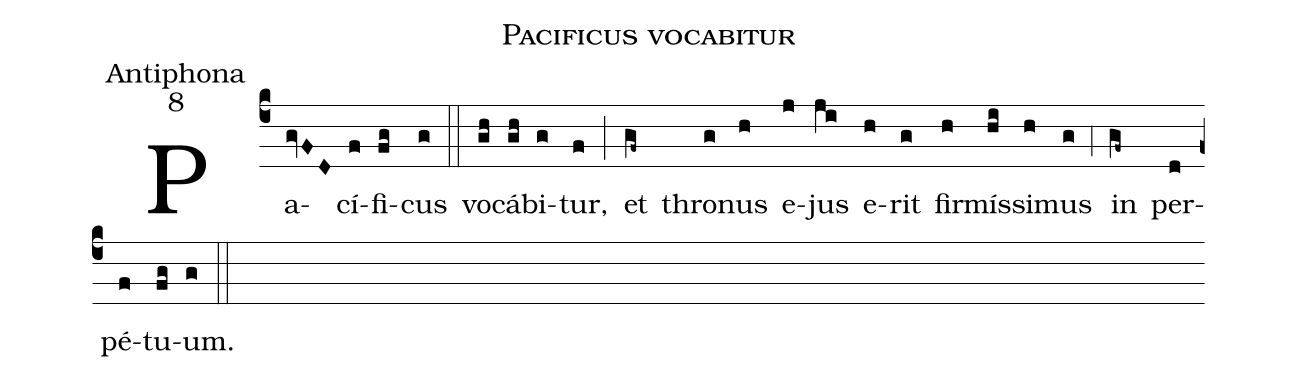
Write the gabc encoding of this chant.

name:Pacificus vocabitur;
office-part:Antiphona;
mode:8;
%%
(c4) Pa(gvFD)cí(f)fi(fg)cus(g) (::) vo(gh)cá(gh)bi(g)tur,(f) (;) et(gf~) thro(g)nus(h) e(j)jus(ji) e(h)rit(g) fir(h)mís(hi)si(h)mus(g) (;4) in(gf~) per(d)pé(f)tu(fg)um.(g) (::)
